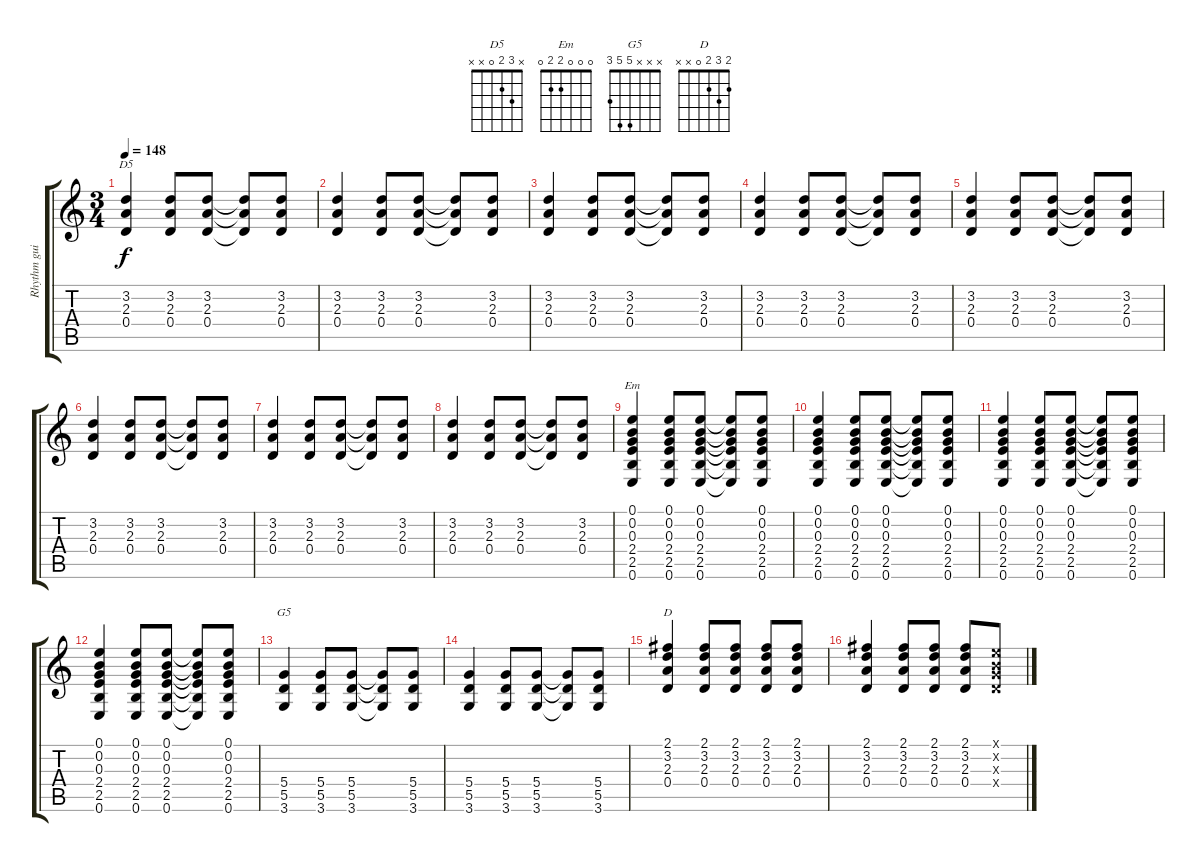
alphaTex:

\track ("Rhythm guitar 2" "Rhythm gui") {instrument electricguitarclean}
\staff {score tabs}
\tuning (E4 B3 G3 D3 A2 E2) {hide}
\chord ("D5" x 3 2 0 x x)
\chord ("Em" 0 0 0 2 2 0)
\chord ("G5" x x x 5 5 3)
\chord ("D" 2 3 2 0 x x)
\ts (3 4)
\tempo 148
\clef g2
\ks c
(3.2 2.3 0.4).4{ch "D5" dy f instrument electricguitarclean} (3.2 2.3 0.4).8 (3.2 2.3 0.4).8 (3.2{t} 2.3{t} 0.4{t}).8 (3.2 2.3 0.4).8 |
(3.2 2.3 0.4).4 (3.2 2.3 0.4).8 (3.2 2.3 0.4).8 (3.2{t} 2.3{t} 0.4{t}).8 (3.2 2.3 0.4).8 |
(3.2 2.3 0.4).4 (3.2 2.3 0.4).8 (3.2 2.3 0.4).8 (3.2{t} 2.3{t} 0.4{t}).8 (3.2 2.3 0.4).8 |
(3.2 2.3 0.4).4 (3.2 2.3 0.4).8 (3.2 2.3 0.4).8 (3.2{t} 2.3{t} 0.4{t}).8 (3.2 2.3 0.4).8 |
(3.2 2.3 0.4).4 (3.2 2.3 0.4).8 (3.2 2.3 0.4).8 (3.2{t} 2.3{t} 0.4{t}).8 (3.2 2.3 0.4).8 |
(3.2 2.3 0.4).4 (3.2 2.3 0.4).8 (3.2 2.3 0.4).8 (3.2{t} 2.3{t} 0.4{t}).8 (3.2 2.3 0.4).8 |
(3.2 2.3 0.4).4 (3.2 2.3 0.4).8 (3.2 2.3 0.4).8 (3.2{t} 2.3{t} 0.4{t}).8 (3.2 2.3 0.4).8 |
(3.2 2.3 0.4).4 (3.2 2.3 0.4).8 (3.2 2.3 0.4).8 (3.2{t} 2.3{t} 0.4{t}).8 (3.2 2.3 0.4).8 |
(0.1 0.2 0.3 2.4 2.5 0.6).4{ch "Em"} (0.1 0.2 0.3 2.4 2.5 0.6).8 (0.1 0.2 0.3 2.4 2.5 0.6).8 (0.1{t} 0.2{t} 0.3{t} 2.4{t} 2.5{t} 0.6{t}).8 (0.1 0.2 0.3 2.4 2.5 0.6).8 |
(0.1 0.2 0.3 2.4 2.5 0.6).4 (0.1 0.2 0.3 2.4 2.5 0.6).8 (0.1 0.2 0.3 2.4 2.5 0.6).8 (0.1{t} 0.2{t} 0.3{t} 2.4{t} 2.5{t} 0.6{t}).8 (0.1 0.2 0.3 2.4 2.5 0.6).8 |
(0.1 0.2 0.3 2.4 2.5 0.6).4 (0.1 0.2 0.3 2.4 2.5 0.6).8 (0.1 0.2 0.3 2.4 2.5 0.6).8 (0.1{t} 0.2{t} 0.3{t} 2.4{t} 2.5{t} 0.6{t}).8 (0.1 0.2 0.3 2.4 2.5 0.6).8 |
(0.1 0.2 0.3 2.4 2.5 0.6).4 (0.1 0.2 0.3 2.4 2.5 0.6).8 (0.1 0.2 0.3 2.4 2.5 0.6).8 (0.1{t} 0.2{t} 0.3{t} 2.4{t} 2.5{t} 0.6{t}).8 (0.1 0.2 0.3 2.4 2.5 0.6).8 |
(5.4 5.5 3.6).4{ch "G5"} (5.4 5.5 3.6).8 (5.4 5.5 3.6).8 (5.4{t} 5.5{t} 3.6{t}).8 (5.4 5.5 3.6).8 |
(5.4 5.5 3.6).4 (5.4 5.5 3.6).8 (5.4 5.5 3.6).8 (5.4{t} 5.5{t} 3.6{t}).8 (5.4 5.5 3.6).8 |
(2.1 3.2 2.3 0.4).4{ch "D"} (2.1 3.2 2.3 0.4).8 (2.1 3.2 2.3 0.4).8 (2.1 3.2 2.3 0.4).8 (2.1 3.2 2.3 0.4).8 |
(2.1 3.2 2.3 0.4).4 (2.1 3.2 2.3 0.4).8 (2.1 3.2 2.3 0.4).8 (2.1 3.2 2.3 0.4).8 (0.1{x} 0.2{x} 0.3{x} 0.4{x}).8
